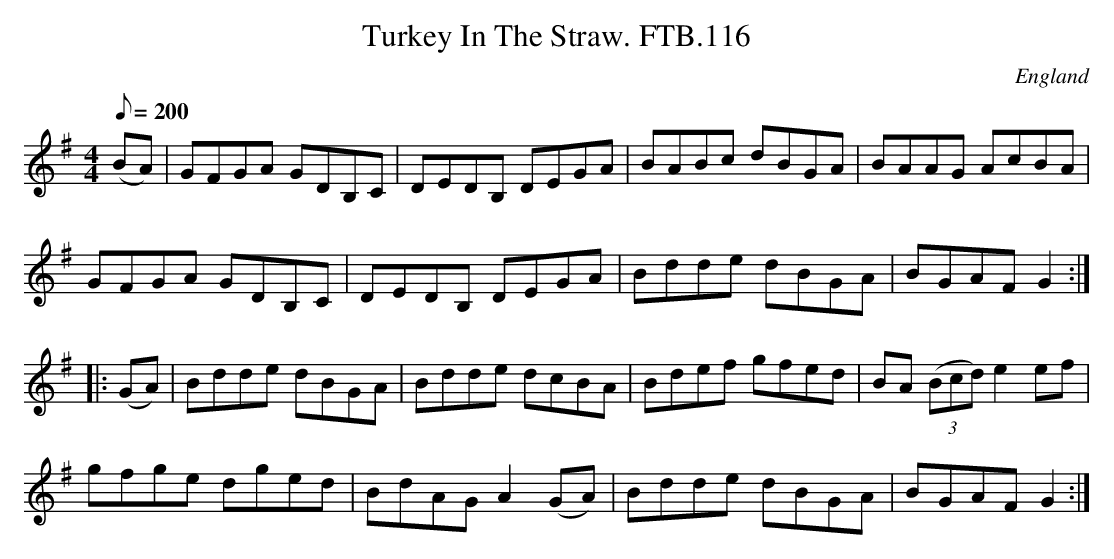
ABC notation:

X:1
T:Turkey In The Straw. FTB.116
M:4/4
L:1/8
Q:200
O:England
K:G
(BA)|GFGA GDB,C|DEDB, DEGA|BABc dBGA|BAAG AcBA|
GFGA GDB,C|DEDB, DEGA|Bdde dBGA|BGAFG2:|
|:(GA)|Bdde dBGA|Bdde dcBA|Bdef gfed|BA ((3Bcd) e2ef|
gfge dged|BdAGA2(GA)|Bdde dBGA|BGAFG2:|
